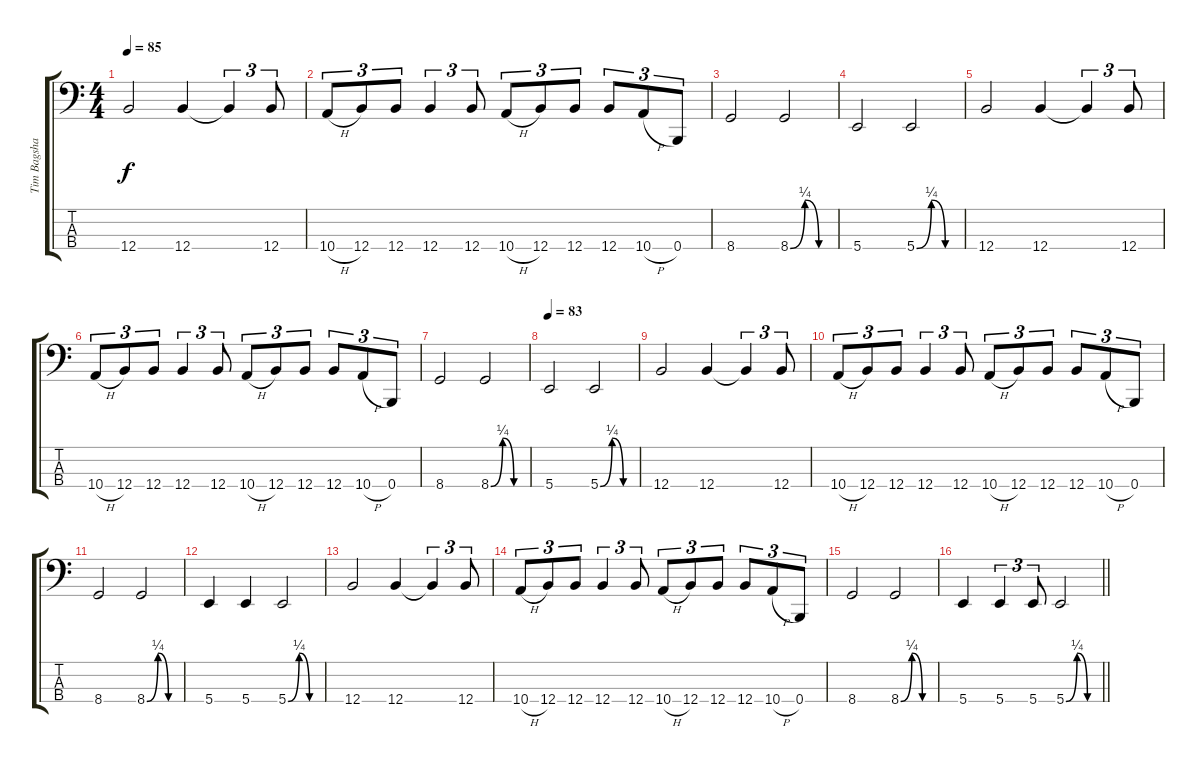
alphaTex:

\track ("Tim Bagshaw" "Tim Bagsha") {instrument electricbassfinger}
\staff {score tabs}
\tuning (D2 A1 E1 B0) {hide}
\ts (4 4)
\section ("" "")
\tempo 85
\clef f4
\ks c
12.4.2{dy f volume 16} 12.4.4 12.4{t}.4{tu (3 2)} 12.4.8{tu (3 2)} |
10.4{h}.8{tu (3 2)} 12.4.8{tu (3 2)} 12.4.8{tu (3 2)} 12.4.4{tu (3 2)} 12.4.8{tu (3 2)} 10.4{h}.8{tu (3 2)} 12.4.8{tu (3 2)} 12.4.8{tu (3 2)} 12.4.8{tu (3 2)} 10.4{h}.8{tu (3 2)} 0.4.8{tu (3 2)} |
8.4.2 8.4{be (custom 0 0 20 1 39 0 60 0)}.2 |
5.4.2 5.4{be (custom 0 0 20 1 39 0 60 0)}.2 |
12.4.2 12.4.4 12.4{t}.4{tu (3 2)} 12.4.8{tu (3 2)} |
10.4{h}.8{tu (3 2)} 12.4.8{tu (3 2)} 12.4.8{tu (3 2)} 12.4.4{tu (3 2)} 12.4.8{tu (3 2)} 10.4{h}.8{tu (3 2)} 12.4.8{tu (3 2)} 12.4.8{tu (3 2)} 12.4.8{tu (3 2)} 10.4{h}.8{tu (3 2)} 0.4.8{tu (3 2)} |
8.4.2 8.4{be (custom 0 0 20 1 39 0 60 0)}.2 |
\tempo 83
5.4.2 5.4{be (custom 0 0 20 1 39 0 60 0)}.2 |
12.4.2 12.4.4 12.4{t}.4{tu (3 2)} 12.4.8{tu (3 2)} |
10.4{h}.8{tu (3 2)} 12.4.8{tu (3 2)} 12.4.8{tu (3 2)} 12.4.4{tu (3 2)} 12.4.8{tu (3 2)} 10.4{h}.8{tu (3 2)} 12.4.8{tu (3 2)} 12.4.8{tu (3 2)} 12.4.8{tu (3 2)} 10.4{h}.8{tu (3 2)} 0.4.8{tu (3 2)} |
8.4.2 8.4{be (custom 0 0 20 1 39 0 60 0)}.2 |
5.4.4 5.4.4 5.4{be (custom 0 0 20 1 39 0 60 0)}.2 |
12.4.2 12.4.4 12.4{t}.4{tu (3 2)} 12.4.8{tu (3 2)} |
10.4{h}.8{tu (3 2)} 12.4.8{tu (3 2)} 12.4.8{tu (3 2)} 12.4.4{tu (3 2)} 12.4.8{tu (3 2)} 10.4{h}.8{tu (3 2)} 12.4.8{tu (3 2)} 12.4.8{tu (3 2)} 12.4.8{tu (3 2)} 10.4{h}.8{tu (3 2)} 0.4.8{tu (3 2)} |
8.4.2 8.4{be (custom 0 0 20 1 39 0 60 0)}.2 |
\barLineRight lightlight
5.4.4 5.4.4{tu (3 2)} 5.4.8{tu (3 2)} 5.4{be (custom 0 0 20 1 39 0 60 0)}.2
